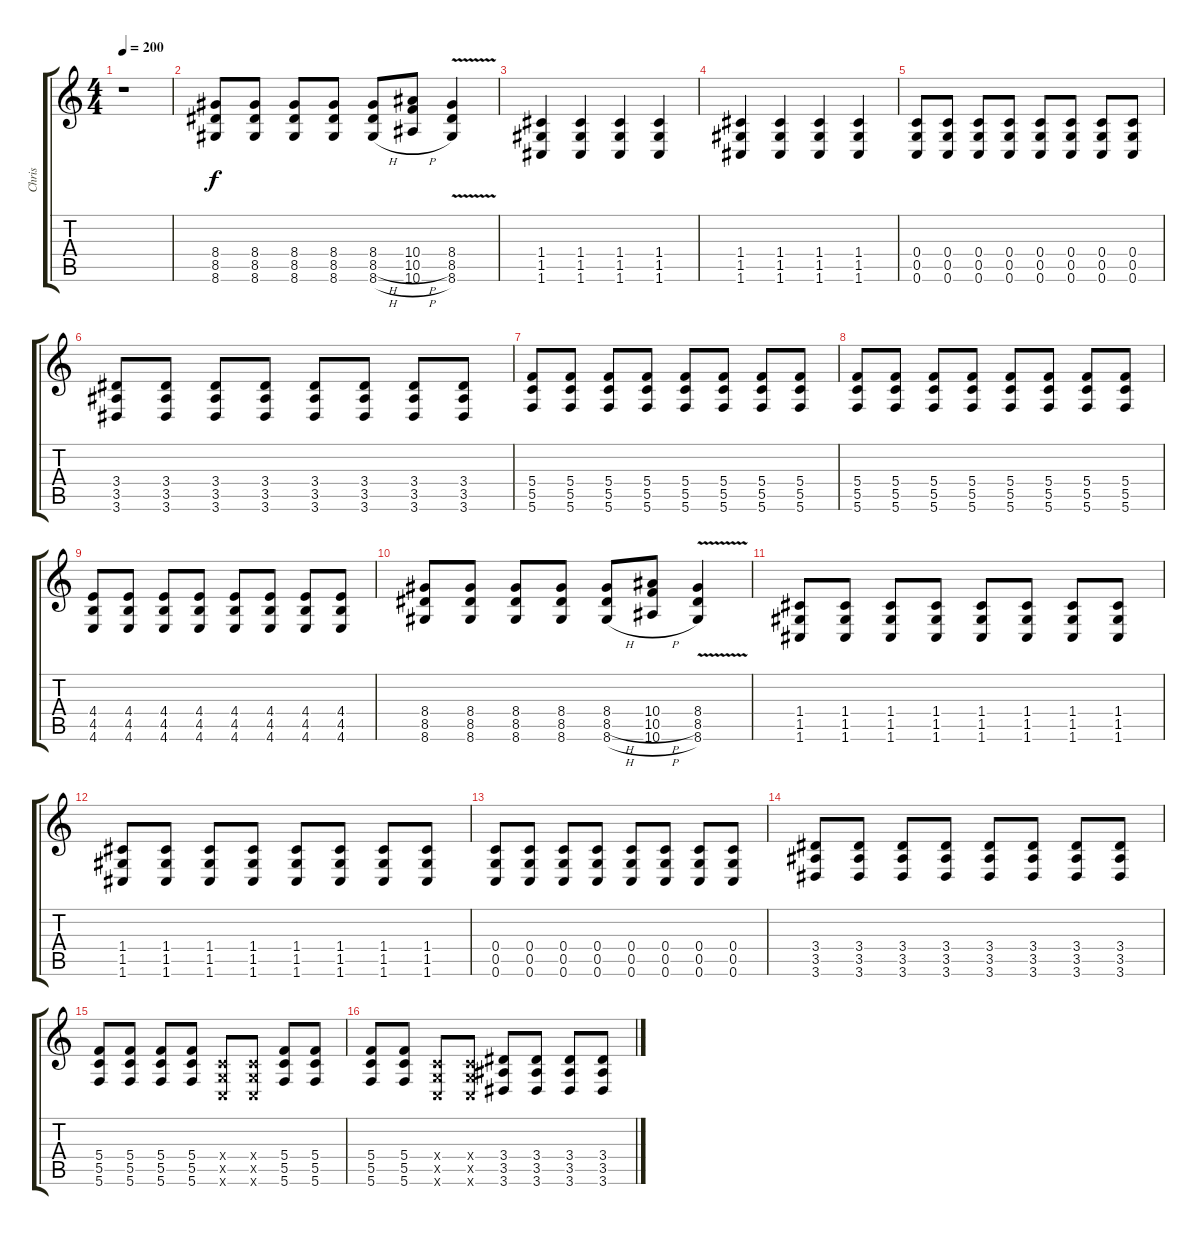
\track ("Chris" "Chris") {instrument distortionguitar}
\staff {score tabs}
\tuning (D4 A3 F3 C3 G2 C2) {hide}
\ts (4 4)
\tempo 200
\clef g2
\ks c
r.1{dy f} |
(8.4 8.5 8.6).8 (8.4 8.5 8.6).8 (8.4 8.5 8.6).8 (8.4 8.5 8.6).8 (8.4 8.5{h} 8.6{h}).8 (10.4 10.5{h} 10.6{h}).8 (8.4{v} 8.5{v} 8.6{v}).4 |
(1.4 1.5 1.6).4 (1.4 1.5 1.6).4 (1.4 1.5 1.6).4 (1.4 1.5 1.6).4 |
(1.4 1.5 1.6).4 (1.4 1.5 1.6).4 (1.4 1.5 1.6).4 (1.4 1.5 1.6).4 |
(0.4 0.5 0.6).8 (0.4 0.5 0.6).8 (0.4 0.5 0.6).8 (0.4 0.5 0.6).8 (0.4 0.5 0.6).8 (0.4 0.5 0.6).8 (0.4 0.5 0.6).8 (0.4 0.5 0.6).8 |
(3.4 3.5 3.6).8 (3.4 3.5 3.6).8 (3.4 3.5 3.6).8 (3.4 3.5 3.6).8 (3.4 3.5 3.6).8 (3.4 3.5 3.6).8 (3.4 3.5 3.6).8 (3.4 3.5 3.6).8 |
(5.4 5.5 5.6).8 (5.4 5.5 5.6).8 (5.4 5.5 5.6).8 (5.4 5.5 5.6).8 (5.4 5.5 5.6).8 (5.4 5.5 5.6).8 (5.4 5.5 5.6).8 (5.4 5.5 5.6).8 |
(5.4 5.5 5.6).8 (5.4 5.5 5.6).8 (5.4 5.5 5.6).8 (5.4 5.5 5.6).8 (5.4 5.5 5.6).8 (5.4 5.5 5.6).8 (5.4 5.5 5.6).8 (5.4 5.5 5.6).8 |
(4.4 4.5 4.6).8 (4.4 4.5 4.6).8 (4.4 4.5 4.6).8 (4.4 4.5 4.6).8 (4.4 4.5 4.6).8 (4.4 4.5 4.6).8 (4.4 4.5 4.6).8 (4.4 4.5 4.6).8 |
(8.4 8.5 8.6).8 (8.4 8.5 8.6).8 (8.4 8.5 8.6).8 (8.4 8.5 8.6).8 (8.4 8.5{h} 8.6{h}).8 (10.4 10.5{h} 10.6{h}).8 (8.4{v} 8.5{v} 8.6{v}).4 |
(1.4 1.5 1.6).8 (1.4 1.5 1.6).8 (1.4 1.5 1.6).8 (1.4 1.5 1.6).8 (1.4 1.5 1.6).8 (1.4 1.5 1.6).8 (1.4 1.5 1.6).8 (1.4 1.5 1.6).8 |
(1.4 1.5 1.6).8 (1.4 1.5 1.6).8 (1.4 1.5 1.6).8 (1.4 1.5 1.6).8 (1.4 1.5 1.6).8 (1.4 1.5 1.6).8 (1.4 1.5 1.6).8 (1.4 1.5 1.6).8 |
(0.4 0.5 0.6).8 (0.4 0.5 0.6).8 (0.4 0.5 0.6).8 (0.4 0.5 0.6).8 (0.4 0.5 0.6).8 (0.4 0.5 0.6).8 (0.4 0.5 0.6).8 (0.4 0.5 0.6).8 |
(3.4 3.5 3.6).8 (3.4 3.5 3.6).8 (3.4 3.5 3.6).8 (3.4 3.5 3.6).8 (3.4 3.5 3.6).8 (3.4 3.5 3.6).8 (3.4 3.5 3.6).8 (3.4 3.5 3.6).8 |
(5.4 5.5 5.6).8 (5.4 5.5 5.6).8 (5.4 5.5 5.6).8 (5.4 5.5 5.6).8 (0.4{x} 0.5{x} 0.6{x}).8 (0.4{x} 0.5{x} 0.6{x}).8 (5.4 5.5 5.6).8 (5.4 5.5 5.6).8 |
(5.4 5.5 5.6).8 (5.4 5.5 5.6).8 (0.4{x} 0.5{x} 0.6{x}).8 (0.4{x} 0.5{x} 0.6{x}).8 (3.4 3.5 3.6).8 (3.4 3.5 3.6).8 (3.4 3.5 3.6).8 (3.4 3.5 3.6).8
